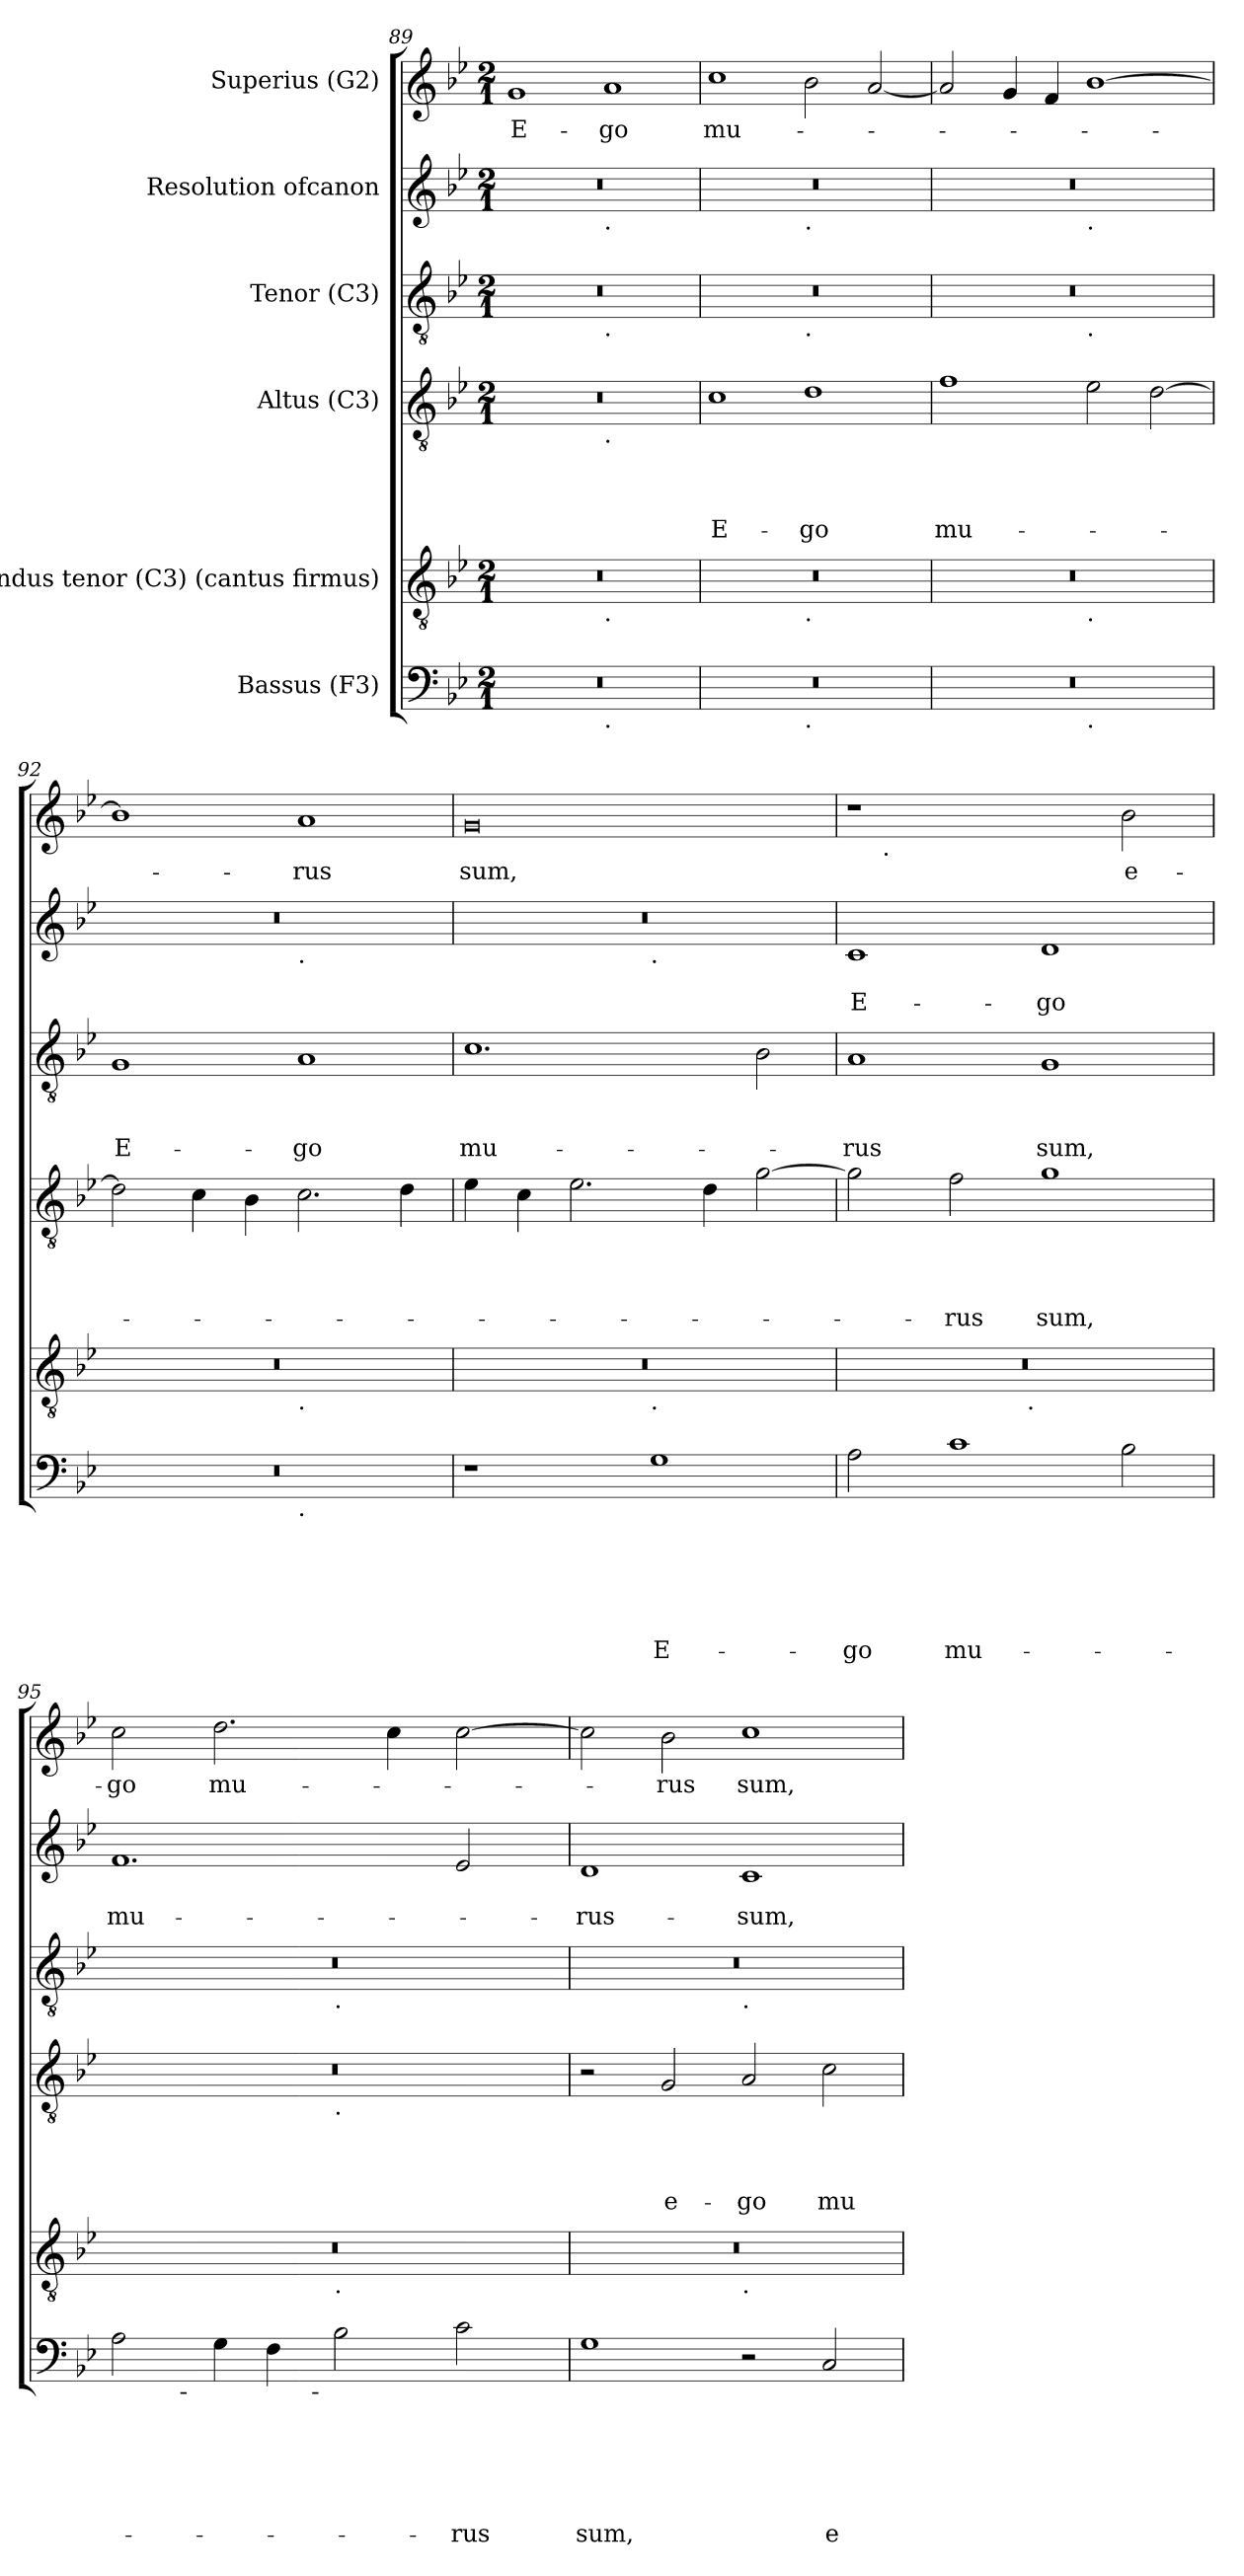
**kern	**text	**text	**text	**text	**text	**text	**kern	**kern	**text	**text	**text	**text	**kern	**text	**text	**text	**kern	**text	**text	**kern	**text
*part6	*part6	*part6	*part6	*part6	*part6	*part6	*part5	*part4	*part4	*part4	*part4	*part4	*part3	*part3	*part3	*part3	*part2	*part2	*part2	*part1	*part1
*staff6	*staff6	*staff6	*staff6	*staff6	*staff6	*staff6	*staff5	*staff4	*staff4	*staff4	*staff4	*staff4	*staff3	*staff3	*staff3	*staff3	*staff2	*staff2	*staff2	*staff1	*staff1
*I"Bassus (F3)	*	*	*	*	*	*	*I"Secundus tenor (C3) (cantus firmus)	*I"Altus (C3)	*	*	*	*	*I"Tenor (C3)	*	*	*	*I"Resolution ofcanon	*	*	*I"Superius (G2)	*
!!LO:PB:g=z
*clefF4	*	*	*	*	*	*	*clefGv2	*clefGv2	*	*	*	*	*clefGv2	*	*	*	*clefG2	*	*	*clefG2	*
*k[b-e-]	*	*	*	*	*	*	*k[b-e-]	*k[b-e-]	*	*	*	*	*k[b-e-]	*	*	*	*k[b-e-]	*	*	*k[b-e-]	*
*B-:	*	*	*	*	*	*	*B-:	*B-:	*	*	*	*	*B-:	*	*	*	*B-:	*	*	*B-:	*
*M2/1	*	*	*	*	*	*	*M2/1	*M2/1	*	*	*	*	*M2/1	*	*	*	*M2/1	*	*	*M2/1	*
=89	=89	=89	=89	=89	=89	=89	=89	=89	=89	=89	=89	=89	=89	=89	=89	=89	=89	=89	=89	=89	=89
!	!	!	!	!	!	!	!	!	!	!	!	!	!	!	!	!	!	!	!	!	!LO:LY:b
*^	*	*	*	*	*	*	*^	*^	*	*	*	*	*^	*	*	*	*^	*	*	*	*
0r	1ryy	.	.	.	.	.	.	0r	1ryy	0r	1ryy	.	.	.	.	0r	1ryy	.	.	.	0r	1ryy	.	.	1g	-E-
!	!	!	!	!	!	!	!	!	!	!	!	!	!	!	!	!	!	!	!	!	!	!LO:TX:b:t=.	!	!	!	!
!	!	!	!	!	!	!	!	!	!	!	!	!	!	!	!	!	!LO:TX:b:t=.	!	!	!	!	!	!	!	!	!
!	!	!	!	!	!	!	!	!	!	!	!LO:TX:b:t=.	!	!	!	!	!	!	!	!	!	!	!	!	!	!	!
!	!	!	!	!	!	!	!	!	!LO:TX:b:t=.	!	!	!	!	!	!	!	!	!	!	!	!	!	!	!	!	!
!	!LO:TX:b:t=.	!	!	!	!	!	!	!	!	!	!	!	!	!	!	!	!	!	!	!	!	!	!	!	!	!
!	!	!	!	!	!	!	!	!	!	!	!	!	!	!	!	!	!	!	!	!	!	!	!	!	!	!LO:LY:b
.	1ryy	.	.	.	.	.	.	.	1ryy	.	1ryy	.	.	.	.	.	1ryy	.	.	.	.	1ryy	.	.	1a	-go
=90	=90	=90	=90	=90	=90	=90	=90	=90	=90	=90	=90	=90	=90	=90	=90	=90	=90	=90	=90	=90	=90	=90	=90	=90	=90	=90
!	!	!	!	!	!	!	!	!	!	!	!	!	!	!	!LO:LY:b	!	!	!	!	!	!	!	!	!	!	!LO:LY:b
*	*	*	*	*	*	*	*	*	*	*v	*v	*	*	*	*	*	*	*	*	*	*	*	*	*	*	*
0r	1ryy	.	.	.	.	.	.	0r	1ryy	1c	.	.	.	-E-	0r	1ryy	.	.	.	0r	1ryy	.	.	1cc	mu-
!	!	!	!	!	!	!	!	!	!	!	!	!	!	!	!	!	!	!	!	!	!LO:TX:b:t=.	!	!	!	!
!	!	!	!	!	!	!	!	!	!	!	!	!	!	!	!	!LO:TX:b:t=.	!	!	!	!	!	!	!	!	!
!	!	!	!	!	!	!	!	!	!LO:TX:b:t=.	!	!	!	!	!	!	!	!	!	!	!	!	!	!	!	!
!	!LO:TX:b:t=.	!	!	!	!	!	!	!	!	!	!	!	!	!	!	!	!	!	!	!	!	!	!	!	!
!	!	!	!	!	!	!	!	!	!	!	!	!	!	!LO:LY:b	!	!	!	!	!	!	!	!	!	!	!
.	1ryy	.	.	.	.	.	.	.	1ryy	1d	.	.	.	-go	.	1ryy	.	.	.	.	1ryy	.	.	2b-\	.
.	.	.	.	.	.	.	.	.	.	.	.	.	.	.	.	.	.	.	.	.	.	.	.	[<2a/	.
=91	=91	=91	=91	=91	=91	=91	=91	=91	=91	=91	=91	=91	=91	=91	=91	=91	=91	=91	=91	=91	=91	=91	=91	=91	=91
!	!	!	!	!	!	!	!	!	!	!	!	!	!	!LO:LY:b	!	!	!	!	!	!	!	!	!	!	!
0r	1ryy	.	.	.	.	.	.	0r	1ryy	1f	.	.	.	mu-	0r	1ryy	.	.	.	0r	1ryy	.	.	2a/]	.
.	.	.	.	.	.	.	.	.	.	.	.	.	.	.	.	.	.	.	.	.	.	.	.	4g/	.
.	.	.	.	.	.	.	.	.	.	.	.	.	.	.	.	.	.	.	.	.	.	.	.	4f/	.
!	!	!	!	!	!	!	!	!	!	!	!	!	!	!	!	!	!	!	!	!	!LO:TX:b:t=.	!	!	!	!
!	!	!	!	!	!	!	!	!	!	!	!	!	!	!	!	!LO:TX:b:t=.	!	!	!	!	!	!	!	!	!
!	!	!	!	!	!	!	!	!	!LO:TX:b:t=.	!	!	!	!	!	!	!	!	!	!	!	!	!	!	!	!
!	!LO:TX:b:t=.	!	!	!	!	!	!	!	!	!	!	!	!	!	!	!	!	!	!	!	!	!	!	!	!
.	1ryy	.	.	.	.	.	.	.	1ryy	2e-\	.	.	.	.	.	1ryy	.	.	.	.	1ryy	.	.	[>1b-	.
.	.	.	.	.	.	.	.	.	.	[>2d\	.	.	.	.	.	.	.	.	.	.	.	.	.	.	.
=92	=92	=92	=92	=92	=92	=92	=92	=92	=92	=92	=92	=92	=92	=92	=92	=92	=92	=92	=92	=92	=92	=92	=92	=92	=92
!	!	!	!	!	!	!	!	!	!	!	!	!	!	!	!	!	!	!	!LO:LY:b	!	!	!	!	!	!
*	*	*	*	*	*	*	*	*	*	*	*	*	*	*	*v	*v	*	*	*	*	*	*	*	*	*
0r	1ryy	.	.	.	.	.	.	0r	1ryy	2d\]	.	.	.	.	1G	.	.	E-	0r	1ryy	.	.	1b-]	.
.	.	.	.	.	.	.	.	.	.	4c\	.	.	.	.	.	.	.	.	.	.	.	.	.	.
.	.	.	.	.	.	.	.	.	.	4B-\	.	.	.	.	.	.	.	.	.	.	.	.	.	.
!	!	!	!	!	!	!	!	!	!	!	!	!	!	!	!	!	!	!	!	!LO:TX:b:t=.	!	!	!	!
!	!	!	!	!	!	!	!	!	!LO:TX:b:t=.	!	!	!	!	!	!	!	!	!	!	!	!	!	!	!
!	!LO:TX:b:t=.	!	!	!	!	!	!	!	!	!	!	!	!	!	!	!	!	!	!	!	!	!	!	!
!	!	!	!	!	!	!	!	!	!	!	!	!	!	!	!	!	!	!LO:LY:b	!	!	!	!	!	!LO:LY:b
.	1ryy	.	.	.	.	.	.	.	1ryy	2.c\	.	.	.	.	1A	.	.	-go	.	1ryy	.	.	1a	-rus
.	.	.	.	.	.	.	.	.	.	4d\	.	.	.	.	.	.	.	.	.	.	.	.	.	.
=93	=93	=93	=93	=93	=93	=93	=93	=93	=93	=93	=93	=93	=93	=93	=93	=93	=93	=93	=93	=93	=93	=93	=93	=93
!	!	!	!	!	!	!	!	!	!	!	!	!	!	!	!	!	!	!LO:LY:b	!	!	!	!	!	!LO:LY:b
*v	*v	*	*	*	*	*	*	*	*	*	*	*	*	*	*	*	*	*	*	*	*	*	*	*
1r	.	.	.	.	.	.	0r	1ryy	4e-\	.	.	.	.	1.c	.	.	mu-	0r	1ryy	.	.	0g	sum,
.	.	.	.	.	.	.	.	.	4c\	.	.	.	.	.	.	.	.	.	.	.	.	.	.
.	.	.	.	.	.	.	.	.	2.e-\	.	.	.	.	.	.	.	.	.	.	.	.	.	.
!	!	!	!	!	!	!	!	!	!	!	!	!	!	!	!	!	!	!	!LO:TX:b:t=.	!	!	!	!
!	!	!	!	!	!	!	!	!LO:TX:b:t=.	!	!	!	!	!	!	!	!	!	!	!	!	!	!	!
!	!	!	!	!	!	!LO:LY:b	!	!	!	!	!	!	!	!	!	!	!	!	!	!	!	!	!
1G	.	.	.	.	.	E-	.	1ryy	.	.	.	.	.	.	.	.	.	.	1ryy	.	.	.	.
.	.	.	.	.	.	.	.	.	4d\	.	.	.	.	.	.	.	.	.	.	.	.	.	.
.	.	.	.	.	.	.	.	.	[>2g\	.	.	.	.	2B-\	.	.	.	.	.	.	.	.	.
=94	=94	=94	=94	=94	=94	=94	=94	=94	=94	=94	=94	=94	=94	=94	=94	=94	=94	=94	=94	=94	=94	=94	=94
!	!	!	!	!	!	!LO:LY:b	!	!	!	!	!	!	!	!	!	!	!LO:LY:b	!	!	!	!LO:LY:b	!	!
*	*	*	*	*	*	*	*	*	*	*	*	*	*	*	*	*	*	*v	*v	*	*	*^	*
2A\	.	.	.	.	.	-go	0r	2ryy	2g\]	.	.	.	.	1A	.	.	-rus	1c	.	E-	1r	8ryy	.
!	!	!	!	!	!	!	!	!	!	!	!	!	!	!	!	!	!	!	!	!	!	!LO:TX:b:t=.	!
.	.	.	.	.	.	.	.	.	.	.	.	.	.	.	.	.	.	.	.	.	.	1...ryy	.
!	!	!	!	!	!	!LO:LY:b	!	!	!	!	!	!	!LO:LY:b	!	!	!	!	!	!	!	!	!	!
1c	.	.	.	.	.	mu-	.	4...ryy	2f\	.	.	.	-rus	.	.	.	.	.	.	.	.	.	.
!	!	!	!	!	!	!	!	!LO:TX:b:t=.	!	!	!	!	!	!	!	!	!	!	!	!	!	!	!
.	.	.	.	.	.	.	.	1ryy	.	.	.	.	.	.	.	.	.	.	.	.	.	.	.
!	!	!	!	!	!	!	!	!	!	!	!	!	!LO:LY:b	!	!	!	!LO:LY:b	!	!	!LO:LY:b	!	!	!
.	.	.	.	.	.	.	.	.	1g	.	.	.	sum,	1G	.	.	sum,	1d	.	-go	2ryy	.	.
!	!	!	!	!	!	!	!	!	!	!	!	!	!	!	!	!	!	!	!	!	!	!	!LO:LY:b
2B-\	.	.	.	.	.	.	.	.	.	.	.	.	.	.	.	.	.	.	.	.	2b-\	.	e-
.	.	.	.	.	.	.	.	32ryy	.	.	.	.	.	.	.	.	.	.	.	.	.	.	.
!!LO:LB:g=z
=95	=95	=95	=95	=95	=95	=95	=95	=95	=95	=95	=95	=95	=95	=95	=95	=95	=95	=95	=95	=95	=95	=95	=95
!	!	!	!	!	!	!	!	!	!	!	!	!	!	!	!	!	!	!	!	!LO:LY:b	!	!	!LO:LY:b
*^	*	*	*	*	*	*	*	*	*^	*	*	*	*	*^	*	*	*	*	*	*	*	*	*
*	*^	*	*	*	*	*	*	*	*	*	*	*	*	*	*	*	*	*	*	*	*	*	*	*v	*v	*
2A\	4.ryy	2...ryy	.	.	.	.	.	.	0r	1ryy	0r	1ryy	.	.	.	.	0r	1ryy	.	.	.	1.f	.	mu-	2cc\	-go
!	!LO:TX:b:t=-	!	!	!	!	!	!	!	!	!	!	!	!	!	!	!	!	!	!	!	!	!	!	!	!	!
.	1ryy	.	.	.	.	.	.	.	.	.	.	.	.	.	.	.	.	.	.	.	.	.	.	.	.	.
!	!	!	!	!	!	!	!	!	!	!	!	!	!	!	!	!	!	!	!	!	!	!	!	!	!	!LO:LY:b
4G\	.	.	.	.	.	.	.	.	.	.	.	.	.	.	.	.	.	.	.	.	.	.	.	.	2.dd\	mu-
4F\	.	.	.	.	.	.	.	.	.	.	.	.	.	.	.	.	.	.	.	.	.	.	.	.	.	.
!	!	!LO:TX:b:t=-	!	!	!	!	!	!	!	!	!	!	!	!	!	!	!	!	!	!	!	!	!	!	!	!
.	.	1ryy	.	.	.	.	.	.	.	.	.	.	.	.	.	.	.	.	.	.	.	.	.	.	.	.
!	!	!	!	!	!	!	!	!	!	!	!	!	!	!	!	!	!	!LO:TX:b:t=.	!	!	!	!	!	!	!	!
!	!	!	!	!	!	!	!	!	!	!	!	!LO:TX:b:t=.	!	!	!	!	!	!	!	!	!	!	!	!	!	!
!	!	!	!	!	!	!	!	!	!	!LO:TX:b:t=.	!	!	!	!	!	!	!	!	!	!	!	!	!	!	!	!
2B-\	.	.	.	.	.	.	.	.	.	1ryy	.	1ryy	.	.	.	.	.	1ryy	.	.	.	.	.	.	.	.
.	.	.	.	.	.	.	.	.	.	.	.	.	.	.	.	.	.	.	.	.	.	.	.	.	4cc\	.
.	2ryy	.	.	.	.	.	.	.	.	.	.	.	.	.	.	.	.	.	.	.	.	.	.	.	.	.
!	!	!	!	!	!	!	!	!LO:LY:b	!	!	!	!	!	!	!	!	!	!	!	!	!	!	!	!	!	!
2c\	.	.	.	.	.	.	.	-rus	.	.	.	.	.	.	.	.	.	.	.	.	.	2e-/	.	.	[>2cc\	.
.	8ryy	.	.	.	.	.	.	.	.	.	.	.	.	.	.	.	.	.	.	.	.	.	.	.	.	.
.	.	16ryy	.	.	.	.	.	.	.	.	.	.	.	.	.	.	.	.	.	.	.	.	.	.	.	.
=96	=96	=96	=96	=96	=96	=96	=96	=96	=96	=96	=96	=96	=96	=96	=96	=96	=96	=96	=96	=96	=96	=96	=96	=96	=96	=96
!	!	!	!	!	!	!	!	!LO:LY:b	!	!	!	!	!	!	!	!	!	!	!	!	!	!	!	!LO:LY:b	!	!
*v	*v	*v	*	*	*	*	*	*	*	*	*v	*v	*	*	*	*	*	*	*	*	*	*	*	*	*	*
1G	.	.	.	.	.	sum,	0r	1ryy	2r	.	.	.	.	0r	1ryy	.	.	.	1d	.	-rus-	2cc\]	.
!	!	!	!	!	!	!	!	!	!	!	!	!	!LO:LY:b	!	!	!	!	!	!	!	!	!	!LO:LY:b
.	.	.	.	.	.	.	.	.	2G/	.	.	.	e-	.	.	.	.	.	.	.	.	2b-\	-rus
!	!	!	!	!	!	!	!	!	!	!	!	!	!	!	!LO:TX:b:t=.	!	!	!	!	!	!	!	!
!	!	!	!	!	!	!	!	!LO:TX:b:t=.	!	!	!	!	!	!	!	!	!	!	!	!	!	!	!
!	!	!	!	!	!	!	!	!	!	!	!	!	!LO:LY:b	!	!	!	!	!	!	!	!LO:LY:b	!	!LO:LY:b
2r	.	.	.	.	.	.	.	1ryy	2A/	.	.	.	-go	.	1ryy	.	.	.	1c	.	-sum,	1cc	sum,
!	!	!	!	!	!	!LO:LY:b	!	!	!	!	!	!	!LO:LY:b	!	!	!	!	!	!	!	!	!	!
2C/	.	.	.	.	.	e-	.	.	2c\	.	.	.	mu-	.	.	.	.	.	.	.	.	.	.
*	*	*	*	*	*	*	*v	*v	*	*	*	*	*	*v	*v	*	*	*	*	*	*	*	*
=	=	=	=	=	=	=	=	=	=	=	=	=	=	=	=	=	=	=	=	=	=
*-	*-	*-	*-	*-	*-	*-	*-	*-	*-	*-	*-	*-	*-	*-	*-	*-	*-	*-	*-	*-	*-
